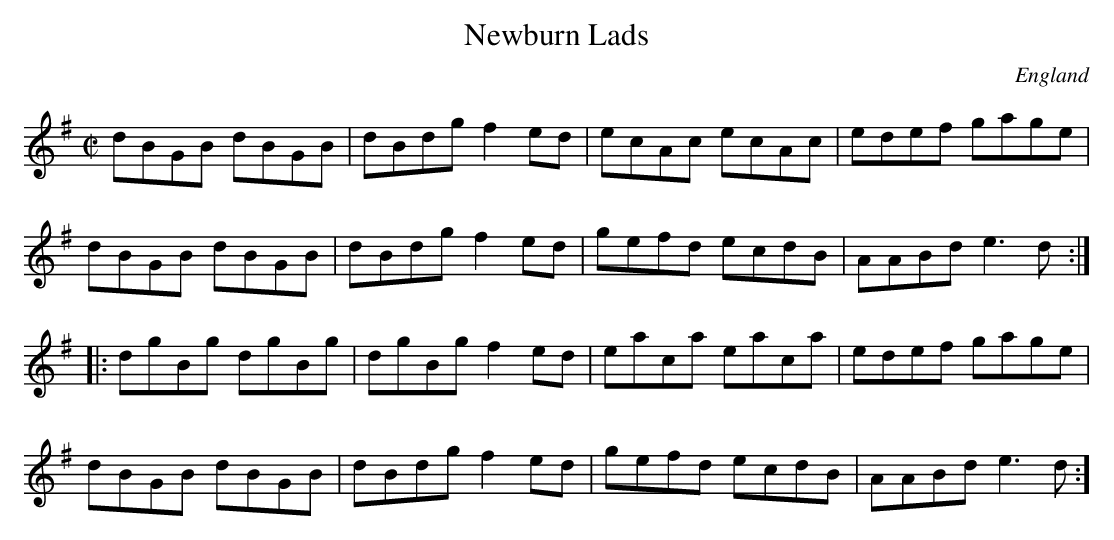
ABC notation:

X:1
T:Newburn Lads
O:England
M:C|
K:G
dBGB dBGB | dBdg f2ed | ecAc ecAc |edef gage |
dBGB dBGB | dBdg f2ed | gefd ecdB | AABd e3d ::
dgBg dgBg | dgBg f2ed | eaca eaca | edef gage |
dBGB dBGB | dBdg f2ed | gefd ecdB | AABd e3d :]
